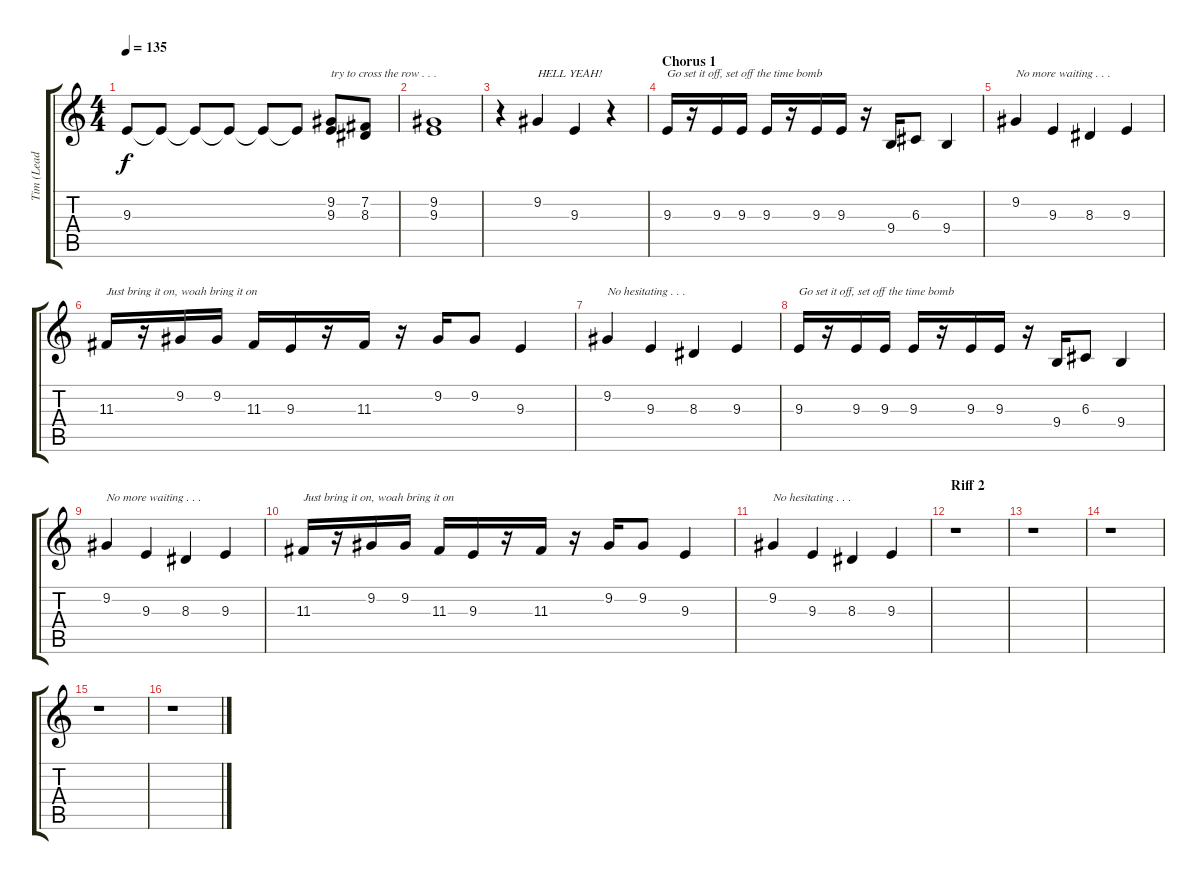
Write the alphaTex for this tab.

\track ("Tim (Lead Vocals) Rick, John (Backing)" "Tim (Lead ") {instrument clarinet}
\staff {score tabs}
\tuning (E4 B3 G3 D3 A2 E2) {hide}
\ts (4 4)
\tempo 135
\clef g2
\ks c
9.3{t}.8{dy f} 9.3{t}.8 9.3{t}.8 9.3{t}.8 9.3{t}.8 9.3{t}.8 (9.2 9.3).8{txt "try to cross the row . . ."} (7.2 8.3).8 |
(9.2 9.3).1 |
r.4 9.2.4{txt "HELL YEAH!"} 9.3.4 r.4 |
\section ("" "Chorus 1")
9.3.16{txt "Go set it off, set off the time bomb"} r.16 9.3.16 9.3.16 9.3.16 r.16 9.3.16 9.3.16 r.16 9.4.16 6.3.8 9.4.4 |
9.2.4{txt "No more waiting . . ."} 9.3.4 8.3.4 9.3.4 |
11.3.16{txt "Just bring it on, woah bring it on "} r.16 9.2.16 9.2.16 11.3.16 9.3.16 r.16 11.3.16 r.16 9.2.16 9.2.8 9.3.4 |
9.2.4{txt "No hesitating . . ."} 9.3.4 8.3.4 9.3.4 |
9.3.16{txt "Go set it off, set off the time bomb"} r.16 9.3.16 9.3.16 9.3.16 r.16 9.3.16 9.3.16 r.16 9.4.16 6.3.8 9.4.4 |
9.2.4{txt "No more waiting . . ."} 9.3.4 8.3.4 9.3.4 |
11.3.16{txt "Just bring it on, woah bring it on "} r.16 9.2.16 9.2.16 11.3.16 9.3.16 r.16 11.3.16 r.16 9.2.16 9.2.8 9.3.4 |
9.2.4{txt "No hesitating . . ."} 9.3.4 8.3.4 9.3.4 |
\section ("" "Riff 2")
r.1 |
r.1 |
r.1 |
r.1 |
r.1
